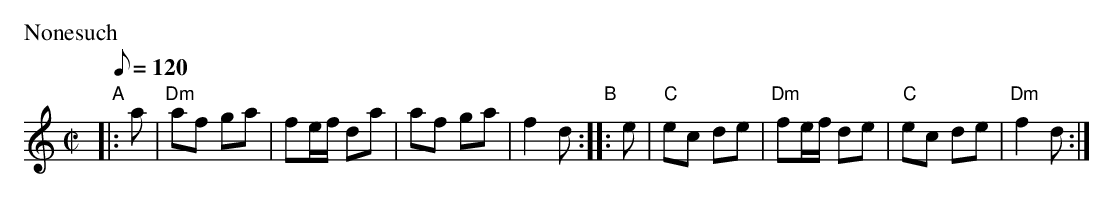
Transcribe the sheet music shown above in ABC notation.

X:1
M: C|
L: 1/8
P: Nonesuch
Q: 120
K: DDor
"A"|: a | "Dm"af ga | fe/2f/2 da | af ga | f2 d \
"B":: e | "C"ec de | "Dm"fe/2f/2 de | "C"ec de | "Dm"f2 d :|
